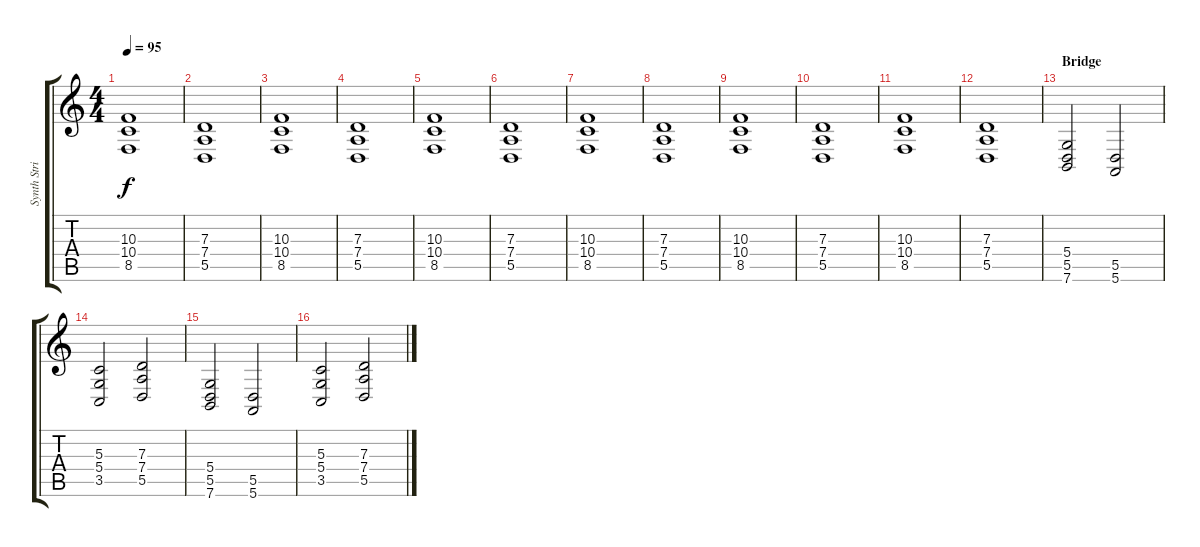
\track ("Synth Strings" "Synth Stri") {instrument synthstrings1}
\staff {score tabs}
\tuning (E4 B3 G3 D3 A2 E2) {hide}
\ts (4 4)
\tempo 95
\clef g2
\ks c
(10.3 10.4 8.5).1{dy f} |
(7.3 7.4 5.5).1 |
(10.3 10.4 8.5).1 |
(7.3 7.4 5.5).1 |
(10.3 10.4 8.5).1 |
(7.3 7.4 5.5).1 |
(10.3 10.4 8.5).1 |
(7.3 7.4 5.5).1 |
(10.3 10.4 8.5).1 |
(7.3 7.4 5.5).1 |
(10.3 10.4 8.5).1 |
(7.3 7.4 5.5).1 |
\section ("" "Bridge")
(5.4 5.5 7.6).2 (5.5 5.6).2 |
(5.3 5.4 3.5).2 (7.3 7.4 5.5).2 |
(5.4 5.5 7.6).2 (5.5 5.6).2 |
(5.3 5.4 3.5).2 (7.3 7.4 5.5).2
